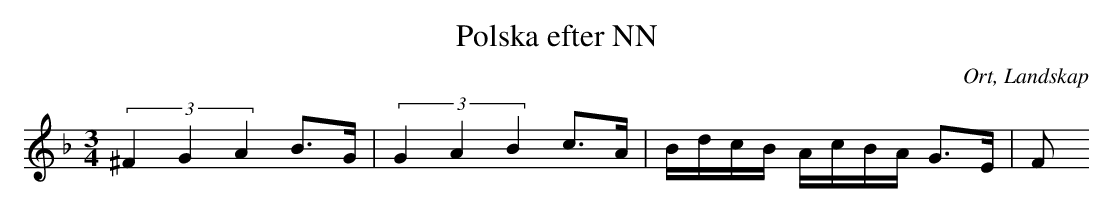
X:1
T:Polska efter NN
O:Ort, Landskap
M:3/4
L:1/8
K:Dm
(3^F2G2A2 B>G|(3G2A2B2 c>A|B/d/c/B/ A/c/B/A/ G>E|F
